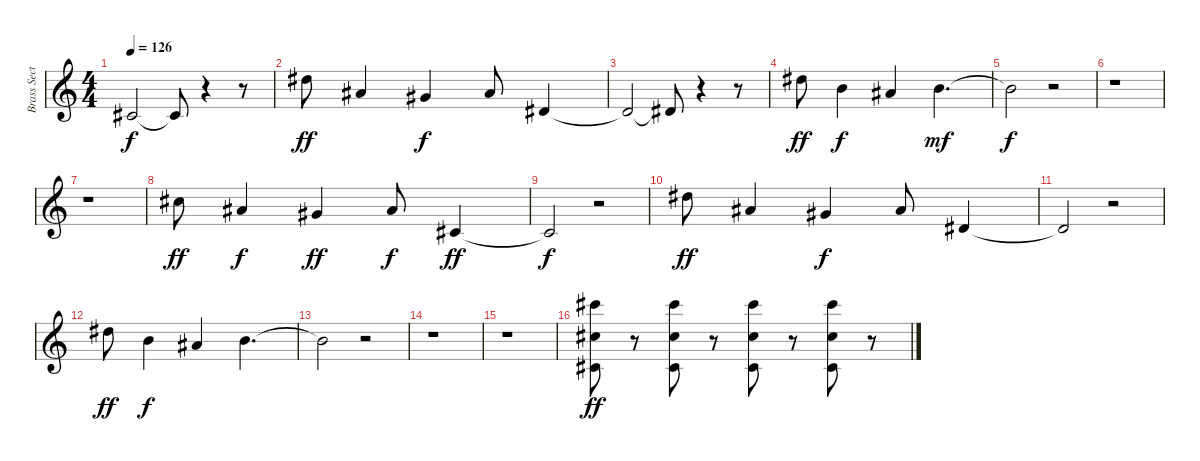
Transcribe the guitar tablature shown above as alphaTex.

\track ("Brass Section 1" "Brass Sect") {instrument brasssection}
\staff {score}
\tuning (E4 B3 G3 D3 A2 E2) {hide}
\ts (4 4)
\tempo 126
\clef g2
\ks c
16.5{t}.2{dy f} 16.5{t}.8 r.4 r.8 |
11.1.8{dy ff} 11.2.4 9.2.4{dy f} 11.2.8 8.3.4 |
8.3{t}.2 8.3{t}.8 r.4 r.8 |
11.1.8{dy ff} 12.2.4{dy f} 11.2.4 12.2.4{d dy mf} |
12.2{t}.2{dy f} r.2 |
r.1 |
r.1 |
9.1.8{dy ff} 11.2.4{dy f} 9.2.4{dy ff} 11.2.8{dy f} 11.4.4{dy ff} |
11.4{t}.2{dy f} r.2 |
11.1.8{dy ff} 11.2.4 9.2.4{dy f} 11.2.8 8.3.4 |
8.3{t}.2 r.2 |
11.1.8{dy ff} 12.2.4{dy f} 11.2.4 12.2.4{d} |
12.2{t}.2 r.2 |
r.1 |
r.1 |
(21.1 23.4 21.6).8{dy ff} r.8 (21.1 23.4 21.6).8 r.8 (21.1 23.4 21.6).8 r.8 (21.1 23.4 21.6).8 r.8
